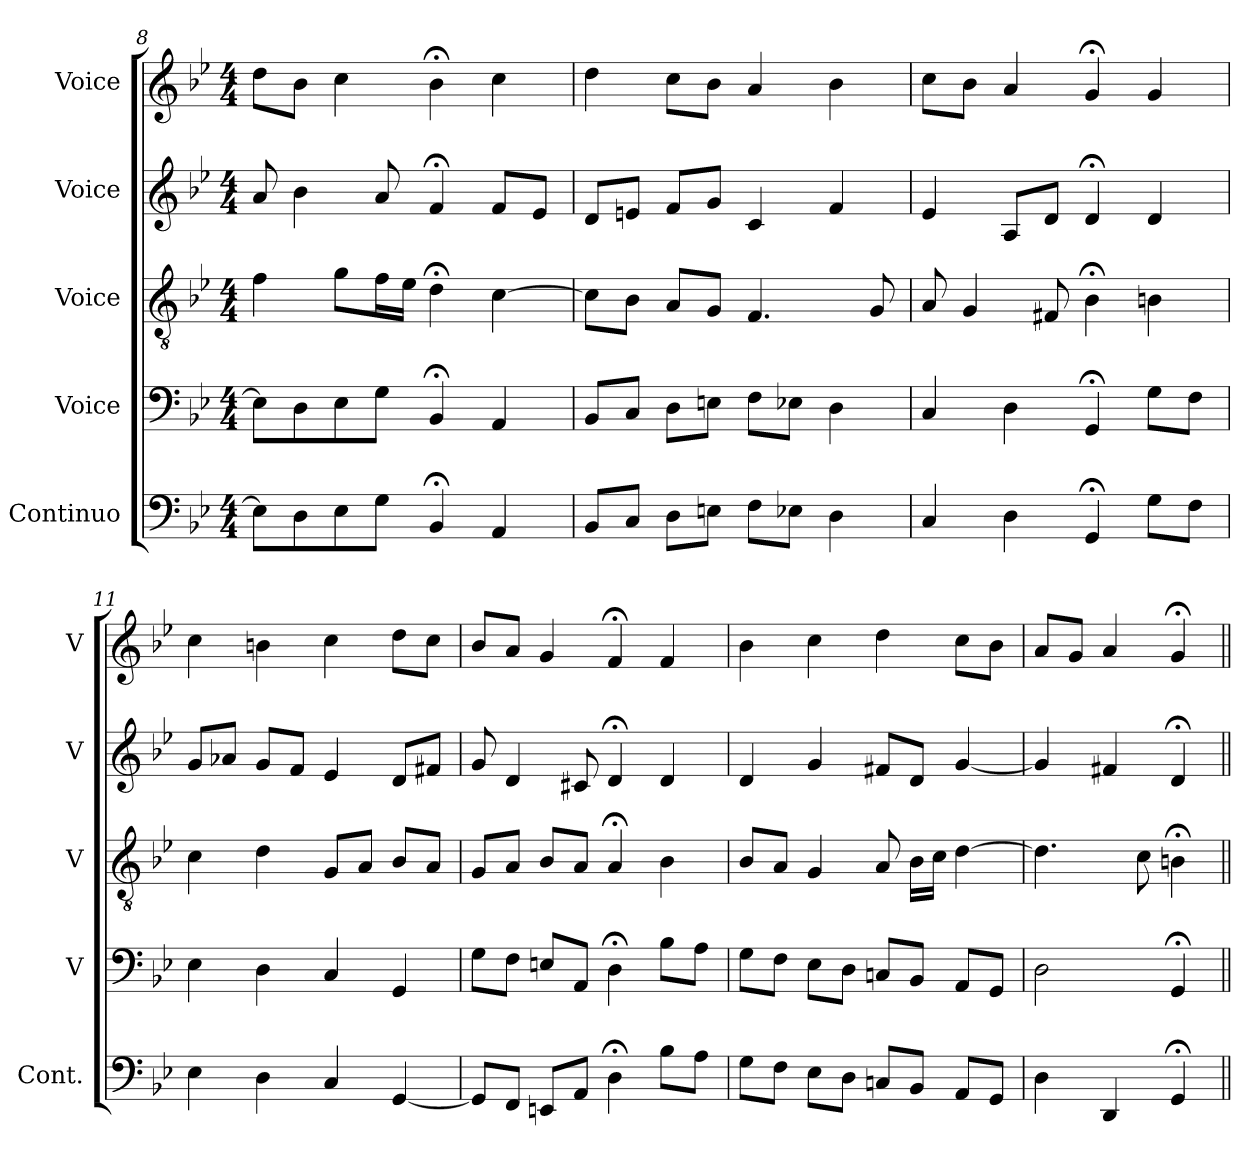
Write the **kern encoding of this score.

**kern	**kern	**kern	**kern	**kern
*part5	*part4	*part3	*part2	*part1
*staff5	*staff4	*staff3	*staff2	*staff1
*I"Continuo	*I"Voice	*I"Voice	*I"Voice	*I"Voice
*I'Cont.	*I'V	*I'V	*I'V	*I'V
*clefF4	*clefF4	*clefGv2	*clefG2	*clefG2
*ITrd7c12	*	*	*	*
*k[b-e-]	*k[b-e-]	*k[b-e-]	*k[b-e-]	*k[b-e-]
*M4/4	*M4/4	*M4/4	*M4/4	*M4/4
=8	=8	=8	=8	=8
8EE-\L]	8E-\L]	4f\	8a/	8dd\L
8DD\	8D\	.	4b-\	8b-\J
8EE-\	8E-\	8g\L	.	4cc\
8GG\J	8G\J	16f\L	8a/	.
.	.	16e-\JJ	.	.
4BBB-;</	4BB-;</	4d;<\	4f;</	4b-;<\
4AAA/	4AA/	[4c\	8f/L	4cc\
.	.	.	8e-/J	.
!!LO:PB:g=z
=9	=9	=9	=9	=9
8BBB-/L	8BB-/L	8c\L]	8d/L	4dd\
8CC/J	8C/J	8B-\J	8en/J	.
8DD\L	8D\L	8A/L	8f/L	8cc\L
8EEn\J	8En\J	8G/J	8g/J	8b-\J
8FF\L	8F\L	4.F/	4c/	4a/
8EE-X\J	8E-X\J	.	.	.
4DD\	4D\	.	4f/	4b-\
.	.	8G/	.	.
=10	=10	=10	=10	=10
4CC/	4C/	8A/	4e-/	8cc\L
.	.	4G/	.	8b-\J
4DD\	4D\	.	8A/L	4a/
.	.	8F#X/	8d/J	.
4GGG;</	4GG;</	4B-;<\	4d;</	4g;</
8GG\L	8G\L	4Bn\	4d/	4g/
8FF\J	8F\J	.	.	.
=11	=11	=11	=11	=11
4EE-\	4E-\	4c\	8g/L	4cc\
.	.	.	8a-X/J	.
4DD\	4D\	4d\	8g/L	4bn\
.	.	.	8f/J	.
4CC/	4C/	8G/L	4e-/	4cc\
.	.	8A/J	.	.
[4GGG/	4GG/	8B-/L	8d/L	8dd\L
.	.	8A/J	8f#X/J	8cc\J
=12	=12	=12	=12	=12
8GGG/L]	8G\L	8G/L	8g/	8b-/L
8FFF/J	8F\J	8A/J	4d/	8a/J
8EEEn/L	8En/L	8B-/L	.	4g/
8AAA/J	8AA/J	8A/J	8c#X/	.
4DD;<\	4D;<\	4A;</	4d;</	4f;</
8BB-\L	8B-\L	4B-\	4d/	4f/
8AA\J	8A\J	.	.	.
!!LO:LB:g=z
=13	=13	=13	=13	=13
8GG\L	8G\L	8B-/L	4d/	4b-\
8FF\J	8F\J	8A/J	.	.
8EE-\L	8E-\L	4G/	4g/	4cc\
8DD\J	8D\J	.	.	.
8CCn/L	8Cn/L	8A/	8f#X/L	4dd\
8BBB-/J	8BB-/J	16B-\LL	8d/J	.
.	.	16c\JJ	.	.
8AAA/L	8AA/L	[4d\	[4g/	8cc\L
8GGG/J	8GG/J	.	.	8b-\J
=14	=14	=14	=14	=14
4DD\	2D\	4.d\]	4g/]	8a/L
.	.	.	.	8g/J
4DDD/	.	.	4f#X/	4a/
.	.	8c\	.	.
4GGG;</	4GG;</	4Bn;<\	4d;</	4g;</
=||	=||	=||	=||	=||
*-	*-	*-	*-	*-
